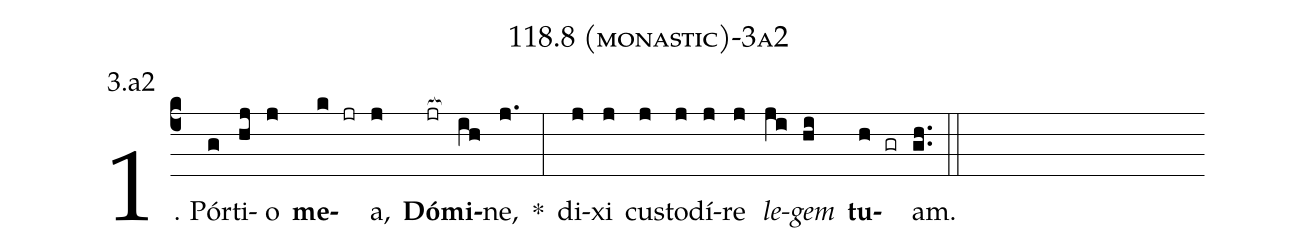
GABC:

name: 118.8 (monastic)-3a2;
annotation: 3.a2;
%%
(c4)1. Pór(g)ti(hj)o(j) <b>me</b>(k jr)a,(j) <b>Dó</b>(jr[ocb:1{])<b>mi</b>(ih[ocb:0}])ne,(j.) *(:) di(j)xi(j) cus(j)to(j)dí(j)re(j) <i>le</i>(ji)<i>gem</i>(hi) <b>tu</b>(h gr)am.(gh..) (::)
